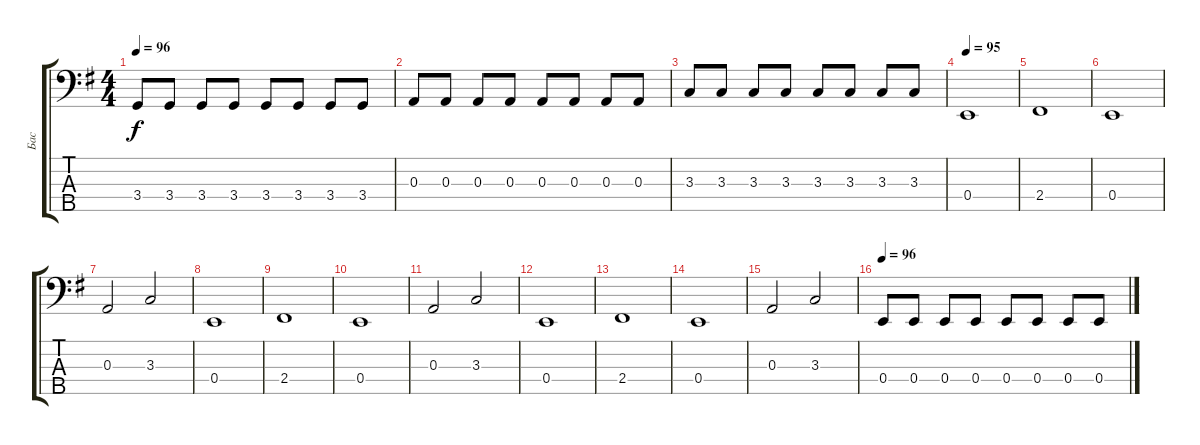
\track ("Бас" "Бас") {instrument electricbassfinger}
\staff {score tabs}
\tuning (G2 D2 A1 E1 B0) {hide}
\ts (4 4)
\tempo 96
\clef f4
\ks eminor
3.4.8{dy f} 3.4.8 3.4.8 3.4.8 3.4.8 3.4.8 3.4.8 3.4.8 |
0.3.8 0.3.8 0.3.8 0.3.8 0.3.8 0.3.8 0.3.8 0.3.8 |
3.3.8 3.3.8 3.3.8 3.3.8 3.3.8 3.3.8 3.3.8 3.3.8 |
\tempo 95
0.4.1 |
2.4.1 |
0.4.1 |
0.3.2 3.3.2 |
0.4.1 |
2.4.1 |
0.4.1 |
0.3.2 3.3.2 |
0.4.1 |
2.4.1 |
0.4.1 |
0.3.2 3.3.2 |
\tempo 96
0.4.8 0.4.8 0.4.8 0.4.8 0.4.8 0.4.8 0.4.8 0.4.8
